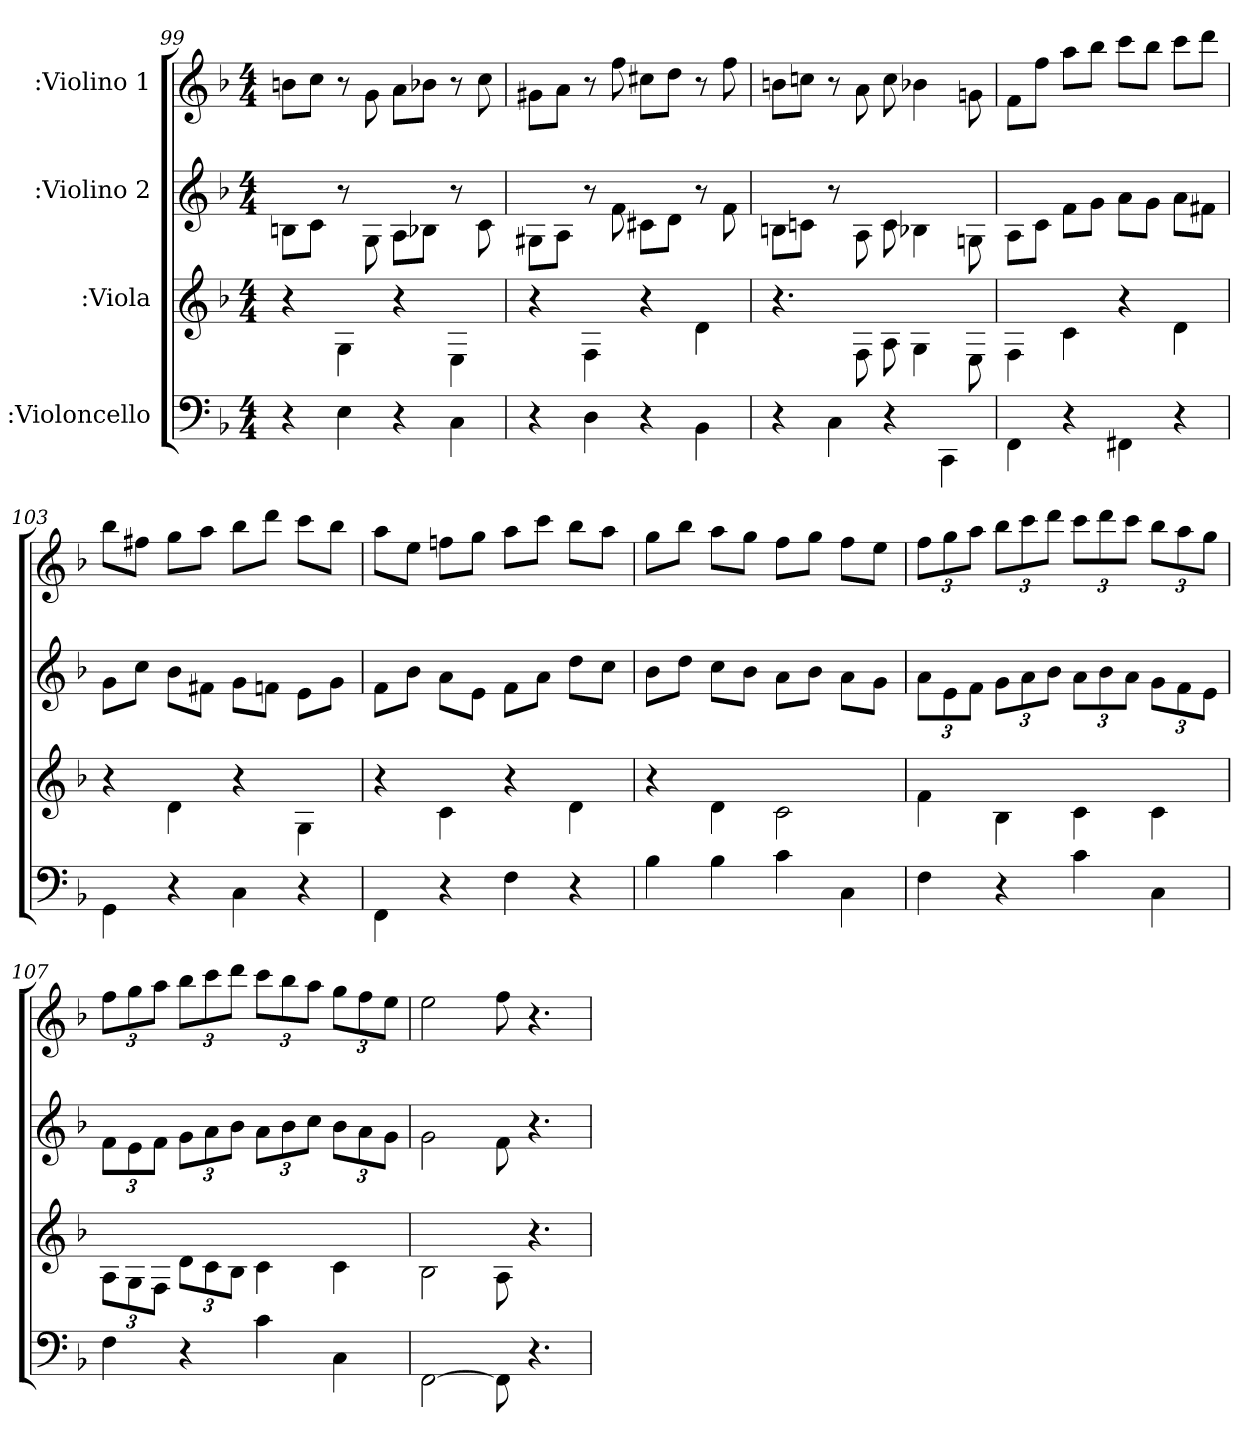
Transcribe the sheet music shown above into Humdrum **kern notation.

**kern	**kern	**kern	**kern
*part4	*part3	*part2	*part1
*staff4	*staff3	*staff2	*staff1
*I":Violoncello	*I":Viola	*I":Violino 2	*I":Violino 1
*k[b-]	*k[b-]	*k[b-]	*k[b-]
*F:	*F:	*F:	*F:
*M4/4	*M4/4	*M4/4	*M4/4
=99	=99	=99	=99
4r	4r	8Bn\L	8bn\L
.	.	8c\J	8cc\J
4E\	4G\	8r	8r
.	.	8G\	8g\
4r	4r	8A\L	8a\L
.	.	8B-X\J	8b-X\J
4C\	4E\	8r	8r
.	.	8c\	8cc\
=100	=100	=100	=100
4r	4r	8G#X\L	8g#X\L
.	.	8A\J	8a\J
4D\	4F\	8r	8r
.	.	8f\	8ff\
4r	4r	8c#X\L	8cc#X\L
.	.	8d\J	8dd\J
4BB-\	4d\	8r	8r
.	.	8f\	8ff\
=101	=101	=101	=101
4r	4.r	8Bn\L	8bn\L
.	.	8cn\J	8ccn\J
4C\	.	8r	8r
.	8F\	8A\	8a\
4r	8A\	8c\	8cc\
.	4G\	4B-X\	4b-X\
4CC\	.	.	.
.	8E\	8Gn\	8gn\
=102	=102	=102	=102
4FF\	4F\	8A\L	8f\L
.	.	8c\J	8ff\J
4r	4c\	8f\L	8aa\L
.	.	8g\J	8bb-\J
4FF#X\	4r	8a\L	8ccc\L
.	.	8g\J	8bb-\J
4r	4d\	8a\L	8ccc\L
.	.	8f#X\J	8ddd\J
=103	=103	=103	=103
4GG\	4r	8g\L	8bb-\L
.	.	8cc\J	8ff#X\J
4r	4d\	8b-\L	8gg\L
.	.	8f#X\J	8aa\J
4C\	4r	8g\L	8bb-\L
.	.	8fn\J	8ddd\J
4r	4G\	8e\L	8ccc\L
.	.	8g\J	8bb-\J
=104	=104	=104	=104
4FF\	4r	8f\L	8aa\L
.	.	8b-\J	8ee\J
4r	4c\	8a\L	8ffn\L
.	.	8e\J	8gg\J
4F\	4r	8f\L	8aa\L
.	.	8a\J	8ccc\J
4r	4d\	8dd\L	8bb-\L
.	.	8cc\J	8aa\J
=105	=105	=105	=105
4B-\	4r	8b-\L	8gg\L
.	.	8dd\J	8bb-\J
4B-\	4d\	8cc\L	8aa\L
.	.	8b-\J	8gg\J
4c\	2c\	8a\L	8ff\L
.	.	8b-\J	8gg\J
4C\	.	8a\L	8ff\L
.	.	8g\J	8ee\J
=106	=106	=106	=106
4F\	4f\	12a\L	12ff\L
.	.	12e\	12gg\
.	.	12f\J	12aa\J
4r	4B-\	12g\L	12bb-\L
.	.	12a\	12ccc\
.	.	12b-\J	12ddd\J
4c\	4c\	12a\L	12ccc\L
.	.	12b-\	12ddd\
.	.	12a\J	12ccc\J
4C\	4c\	12g\L	12bb-\L
.	.	12f\	12aa\
.	.	12e\J	12gg\J
=107	=107	=107	=107
4F\	12A\L	12f\L	12ff\L
.	12G\	12e\	12gg\
.	12F\J	12f\J	12aa\J
4r	12d\L	12g\L	12bb-\L
.	12c\	12a\	12ccc\
.	12B-\J	12b-\J	12ddd\J
4c\	4c\	12a\L	12ccc\L
.	.	12b-\	12bb-\
.	.	12cc\J	12aa\J
4C\	4c\	12b-\L	12gg\L
.	.	12a\	12ff\
.	.	12g\J	12ee\J
=108	=108	=108	=108
[2FF\	2B-\	2g\	2ee\
8FF\]	8A\	8f\	8ff\
4.r	4.r	4.r	4.r
=	=	=	=
*-	*-	*-	*-
